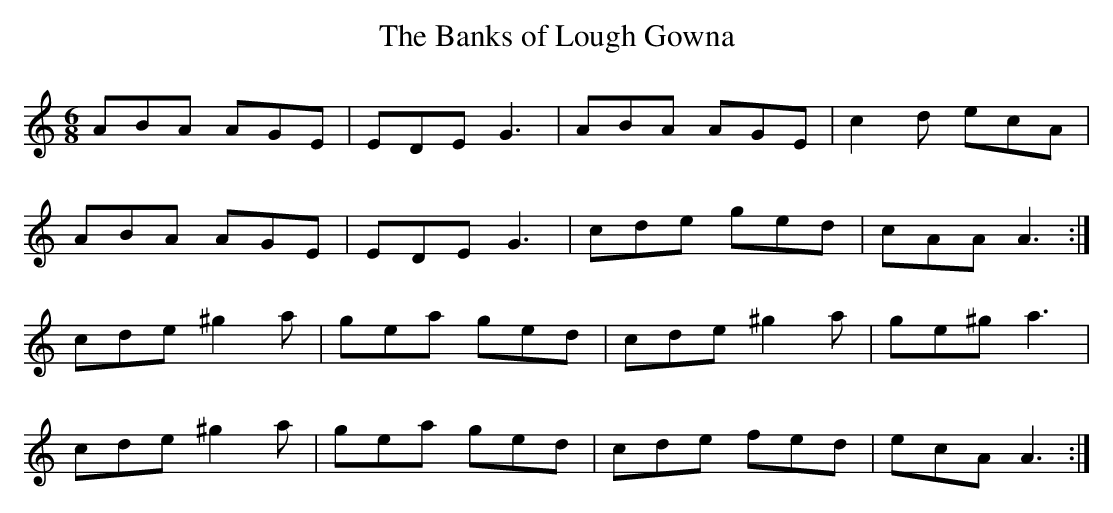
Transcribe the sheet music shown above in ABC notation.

X:1
T: The Banks of Lough Gowna
M: 6/8
L: 1/8
K: Am
ABA AGE|EDE G3|ABA AGE|c2d ecA|
ABA AGE|EDE G3|cde ged|cAA A3:|
cde ^g2a|gea ged|cde ^g2a|ge^g a3|
cde ^g2a|gea ged|cde fed|ecA A3:|
